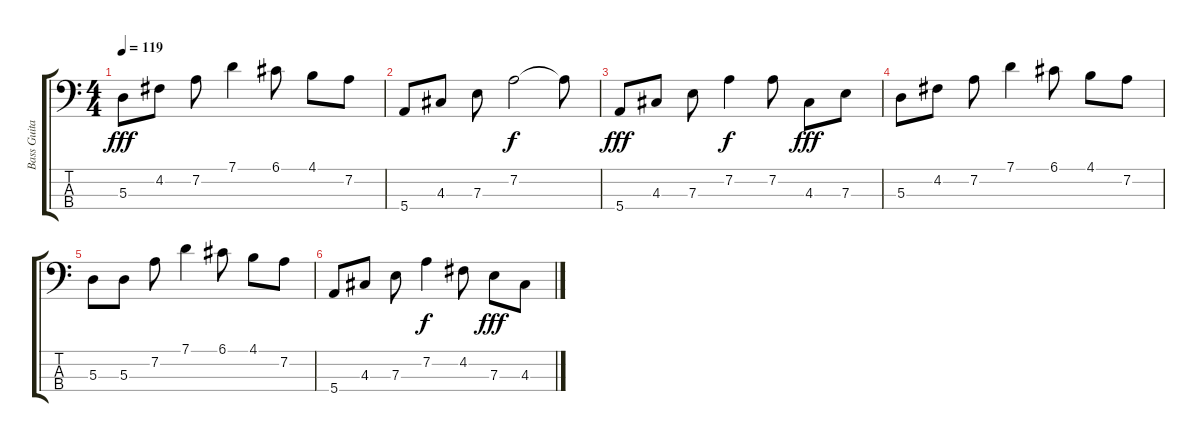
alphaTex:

\track ("Bass Guitar (Paul McCartney)" "Bass Guita") {instrument electricbassfinger}
\staff {score tabs}
\tuning (G2 D2 A1 E1) {hide}
\ts (4 4)
\tempo 119
\clef f4
\ks c
5.3.8{dy fff} 4.2.8 7.2.8 7.1.4 6.1.8 4.1.8 7.2.8 |
5.4.8 4.3.8 7.3.8 7.2.2{dy f} 7.2{t}.8 |
5.4.8{dy fff} 4.3.8 7.3.8 7.2.4{dy f} 7.2.8 4.3.8{dy fff} 7.3.8 |
5.3.8 4.2.8 7.2.8 7.1.4 6.1.8 4.1.8 7.2.8 |
5.3.8 5.3.8 7.2.8 7.1.4 6.1.8 4.1.8 7.2.8 |
5.4.8 4.3.8 7.3.8 7.2.4{dy f} 4.2.8 7.3.8{dy fff} 4.3.8
